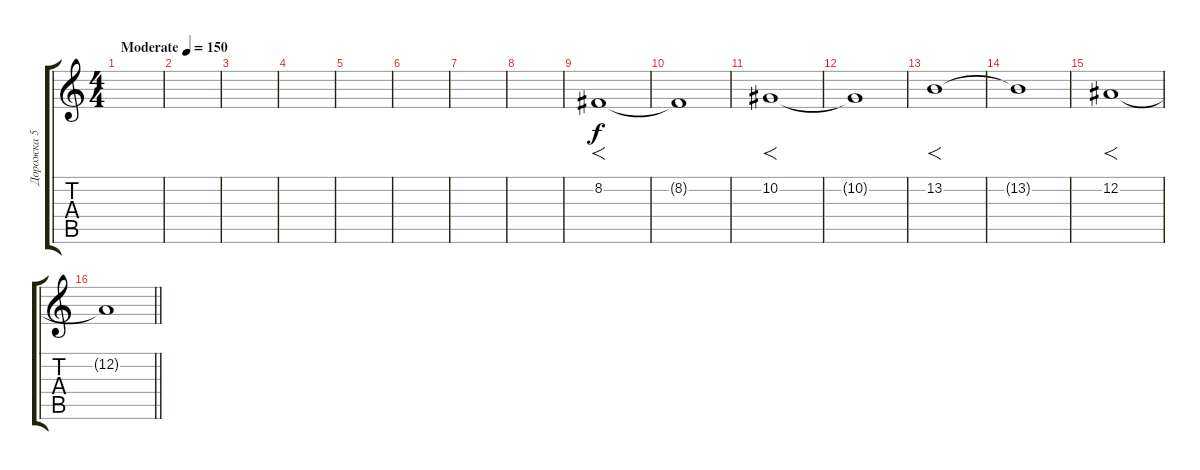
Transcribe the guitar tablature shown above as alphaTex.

\track ("Дорожка 5" "Дорожка 5") {instrument viola}
\staff {score tabs}
\tuning (Eb4 Bb3 Gb3 Db3 Ab2 Db2) {hide}
\ts (4 4)
\tempo (150 "Moderate")
\clef g2
\ks c
|
|
|
|
|
|
|
|
8.2.1{f} |
8.2{t}.1 |
10.2.1{f} |
10.2{t}.1 |
13.2.1{f} |
13.2{t}.1 |
12.2.1{f} |
\barLineRight lightlight
12.2{t}.1
